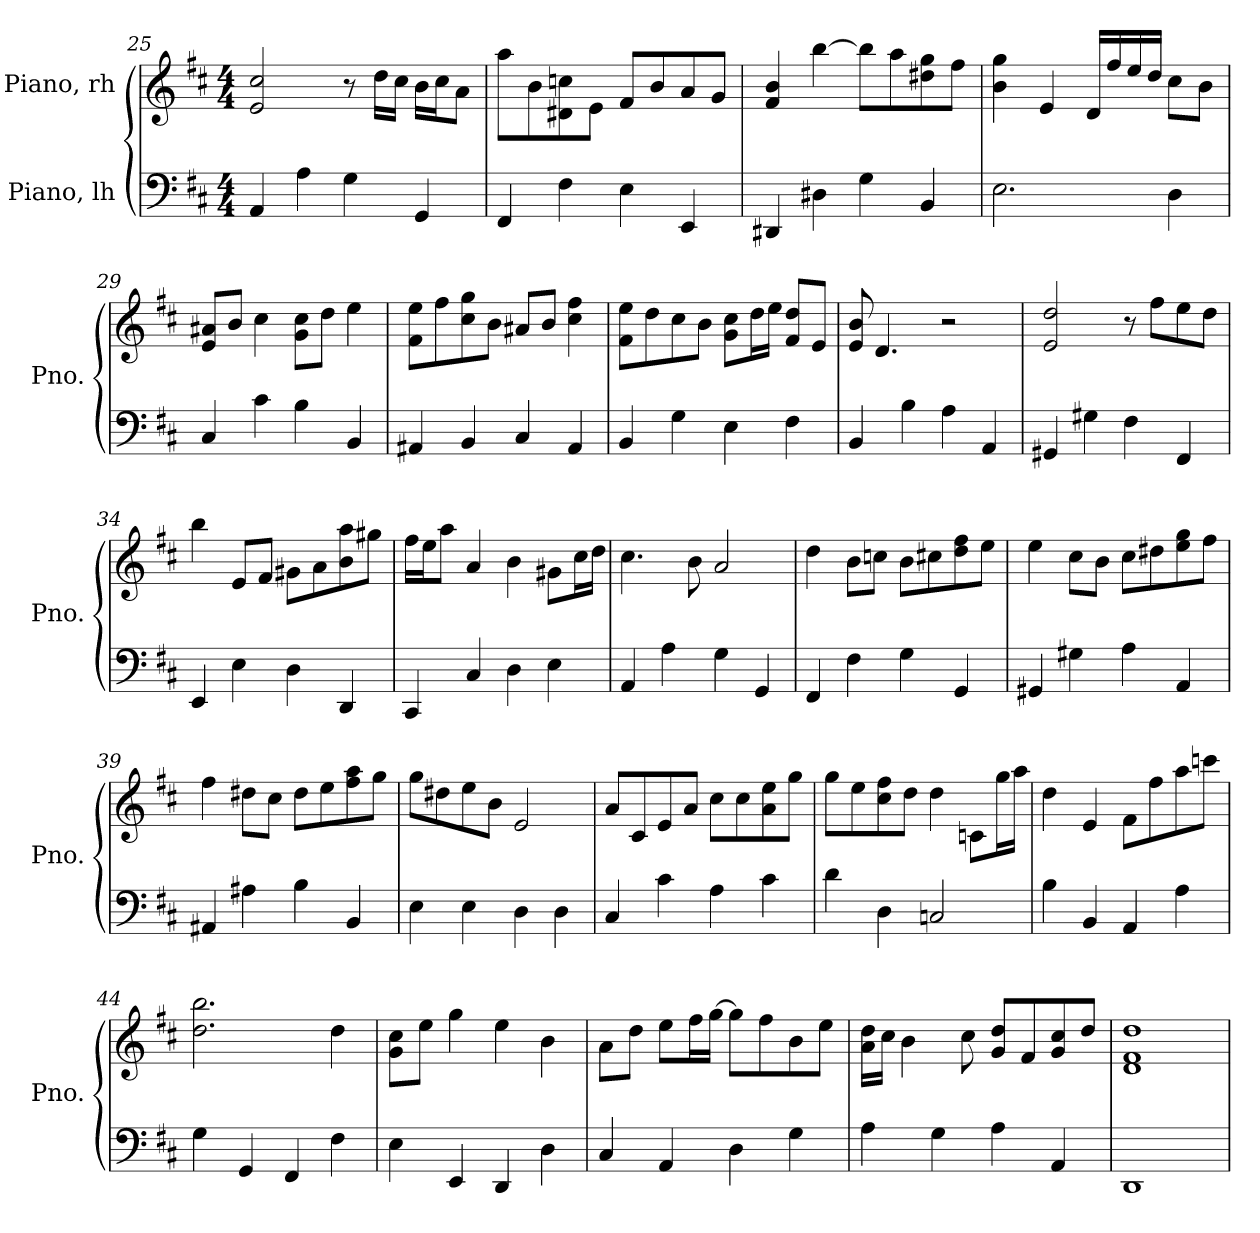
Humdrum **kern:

**kern	**kern
*part2	*part1
*staff2	*staff1
*I"Piano, lh	*I"Piano, rh
*I'Pno.	*I'Pno.
*clefF4	*clefG2
*k[f#c#]	*k[f#c#]
*M4/4	*M4/4
=25	=25
4AA/	2e/ 2cc#/
4A\	.
4G\	8r
.	16dd\LL
.	16cc#\JJ
4GG/	16b\LL
.	16cc#\J
.	8a\J
=26	=26
4FF#/	8aa\L
.	8b\
4F#\	8d#X\ 8ccn\
.	8e\J
4E\	8f#/L
.	8b/
4EE/	8a/
.	8g/J
!!LO:LB:g=z
=27	=27
4DD#X/	4f#/ 4b/
4D#X\	[4bb\
4G\	8bb\L]
.	8aa\
4BB/	8dd#X\ 8gg\
.	8ff#\J
=28	=28
2.E\	4b\ 4gg\
.	4e/
.	16d/LL
.	16ff#/
.	16ee/
.	16dd/JJ
4D\	8cc#\L
.	8b\J
=29	=29
4C#/	8e/ 8a#X/L
.	8b/J
4c#\	4cc#\
4B\	8g\ 8cc#\L
.	8dd\J
4BB/	4ee\
=30	=30
4AA#X/	8f#\ 8ee\L
.	8ff#\
4BB/	8cc#\ 8gg\
.	8b\J
4C#/	8a#X/L
.	8b/J
4AA#/	4cc#\ 4ff#\
=31	=31
4BB/	8f#\ 8ee\L
.	8dd\
4G\	8cc#\
.	8b\J
4E\	8g\ 8cc#\L
.	16dd\L
.	16ee\JJ
4F#\	8f#/ 8dd/L
.	8e/J
!!LO:PB:g=z
=32	=32
4BB/	8e/ 8b/
.	4.d/
4B\	.
4A\	2r
4AA/	.
=33	=33
4GG#X/	2e/ 2dd/
4G#X\	.
4F#\	8r
.	8ff#\L
4FF#/	8ee\
.	8dd\J
=34	=34
4EE/	4bb\
4E\	8e/L
.	8f#/J
4D\	8g#X\L
.	8a\
4DD/	8b\ 8aa\
.	8gg#X\J
=35	=35
4CC#/	16ff#\LL
.	16ee\J
.	8aa\J
4C#/	4a/
4D\	4b\
4E\	8g#X\L
.	16cc#\L
.	16dd\JJ
=36	=36
4AA/	4.cc#\
4A\	.
.	8b\
4G\	2a/
4GG/	.
!!LO:LB:g=z
=37	=37
4FF#/	4dd\
4F#\	8b\L
.	8ccn\J
4G\	8b\L
.	8cc#X\
4GG/	8dd\ 8ff#\
.	8ee\J
=38	=38
4GG#X/	4ee\
4G#X\	8cc#\L
.	8b\J
4A\	8cc#\L
.	8dd#X\
4AA/	8ee\ 8gg\
.	8ff#\J
=39	=39
4AA#X/	4ff#\
4A#X\	8dd#X\L
.	8cc#\J
4B\	8dd#\L
.	8ee\
4BB/	8ff#\ 8aa\
.	8gg\J
=40	=40
4E\	8gg\L
.	8dd#X\
4E\	8ee\
.	8b\J
4D\	2e/
4D\	.
=41	=41
4C#/	8a/L
.	8c#/
4c#\	8e/
.	8a/J
4A\	8cc#\L
.	8cc#\
4c#\	8a\ 8ee\
.	8gg\J
!!LO:LB:g=z
=42	=42
4d\	8gg\L
.	8ee\
4D\	8cc#\ 8ff#\
.	8dd\J
2Cn/	4dd\
.	8cn\L
.	16gg\L
.	16aa\JJ
=43	=43
4B\	4dd\
4BB/	4e/
4AA/	8f#\L
.	8ff#\
4A\	8aa\
.	8cccn\J
=44	=44
4G\	2.dd\ 2.bb\
4GG/	.
4FF#/	.
4F#\	4dd\
=45	=45
4E\	8g\ 8cc#\L
.	8ee\J
4EE/	4gg\
4DD/	4ee\
4D\	4b\
=46	=46
4C#/	8a\L
.	8dd\J
4AA/	8ee\L
.	16ff#\L
.	[16gg\JJ
4D\	8gg\L]
.	8ff#\
4G\	8b\
.	8ee\J
!!LO:LB:g=z
=47	=47
4A\	16a\ 16dd\LL
.	16cc#\JJ
.	4b\
4G\	.
.	8cc#\
4A\	8g/ 8dd/L
.	8f#/
4AA/	8g/ 8cc#/
.	8dd/J
=48	=48
1DD	1d 1f# 1dd
=	=
*-	*-
